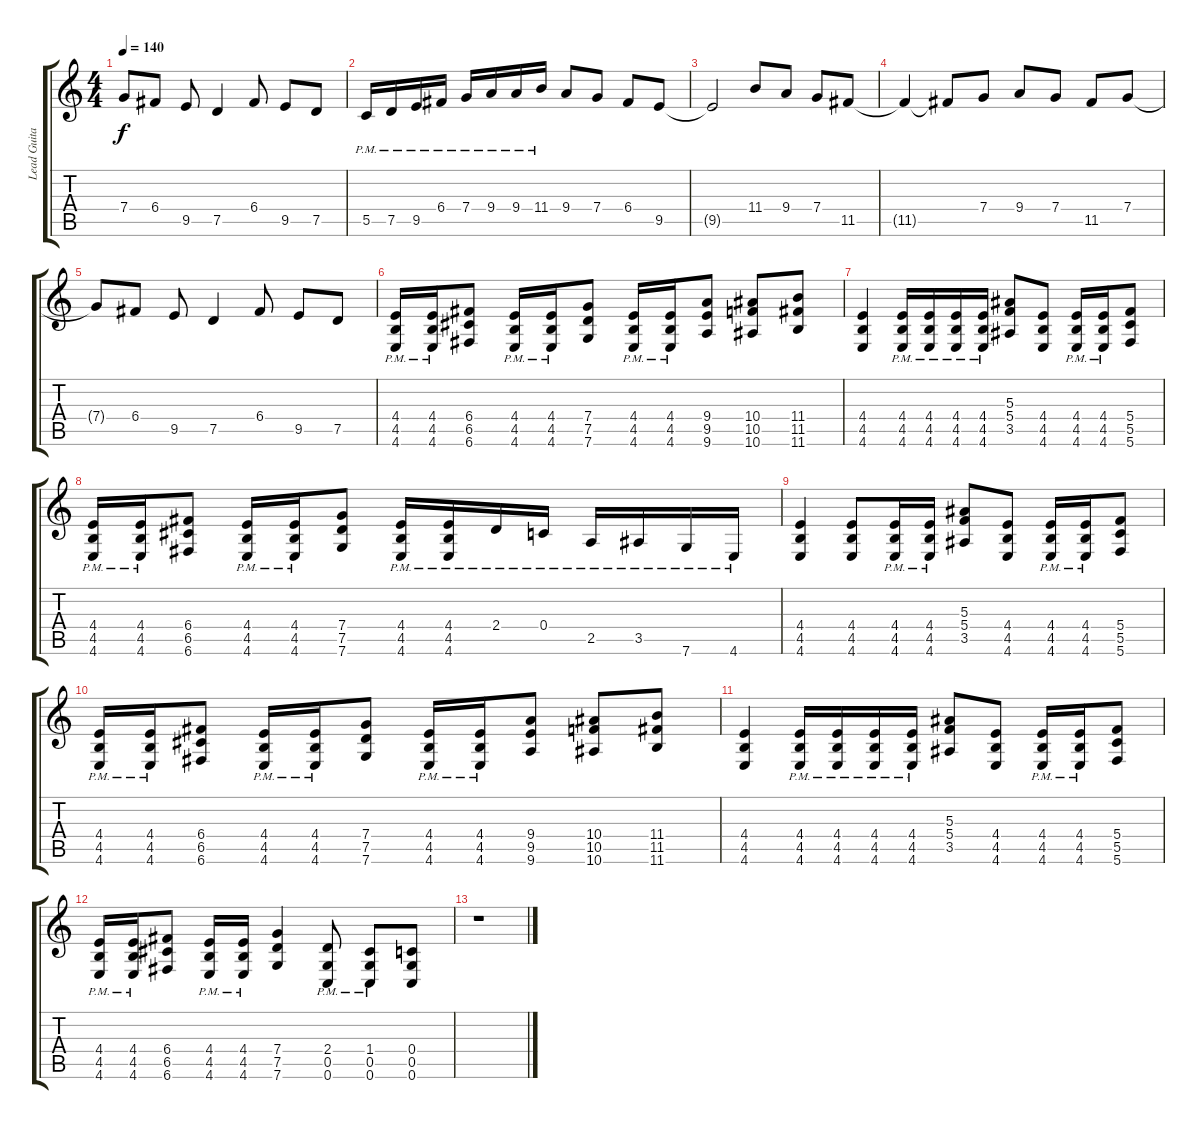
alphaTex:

\track ("Lead Guitar" "Lead Guita") {instrument distortionguitar}
\staff {score tabs}
\tuning (D4 A3 F3 C3 G2 C2) {hide}
\ts (4 4)
\tempo 140
\clef g2
\ks c
7.4{t}.8{dy f} 6.4.8 9.5.8 7.5.4 6.4.8 9.5.8 7.5.8 |
5.5{pm}.16 7.5{pm}.16 9.5{pm}.16 6.4{pm}.16 7.4{pm}.16 9.4{pm}.16 9.4{pm}.16 11.4{pm}.16 9.4.8 7.4.8 6.4.8 9.5.8 |
9.5{t}.2 11.4.8 9.4.8 7.4.8 11.5.8 |
11.5{t}.4 11.5{t}.8 7.4.8 9.4.8 7.4.8 11.5.8 7.4.8 |
7.4{t}.8 6.4.8 9.5.8 7.5.4 6.4.8 9.5.8 7.5.8 |
(4.4{pm} 4.5{pm} 4.6{pm}).16 (4.4{pm} 4.5{pm} 4.6{pm}).16 (6.4 6.5 6.6).8 (4.4{pm} 4.5{pm} 4.6{pm}).16 (4.4{pm} 4.5{pm} 4.6{pm}).16 (7.4 7.5 7.6).8 (4.4{pm} 4.5{pm} 4.6{pm}).16 (4.4{pm} 4.5{pm} 4.6{pm}).16 (9.4 9.5 9.6).8 (10.4 10.5 10.6).8 (11.4 11.5 11.6).8 |
(4.4 4.5 4.6).4 (4.4{pm} 4.5{pm} 4.6{pm}).16 (4.4{pm} 4.5{pm} 4.6{pm}).16 (4.4{pm} 4.5{pm} 4.6{pm}).16 (4.4{pm} 4.5{pm} 4.6{pm}).16 (5.3 5.4 3.5).8 (4.4 4.5 4.6).8 (4.4{pm} 4.5{pm} 4.6{pm}).16 (4.4{pm} 4.5{pm} 4.6{pm}).16 (5.4 5.5 5.6).8 |
(4.4{pm} 4.5{pm} 4.6{pm}).16 (4.4{pm} 4.5{pm} 4.6{pm}).16 (6.4 6.5 6.6).8 (4.4{pm} 4.5{pm} 4.6{pm}).16 (4.4{pm} 4.5{pm} 4.6{pm}).16 (7.4 7.5 7.6).8 (4.4{pm} 4.5{pm} 4.6{pm}).16 (4.4{pm} 4.5{pm} 4.6{pm}).16 2.4{pm}.16 0.4{pm}.16 2.5{pm}.16 3.5{pm}.16 7.6{pm}.16 4.6{pm}.16 |
(4.4 4.5 4.6).4 (4.4 4.5 4.6).8 (4.4{pm} 4.5{pm} 4.6{pm}).16 (4.4{pm} 4.5{pm} 4.6{pm}).16 (5.3 5.4 3.5).8 (4.4 4.5 4.6).8 (4.4{pm} 4.5{pm} 4.6{pm}).16 (4.4{pm} 4.5{pm} 4.6{pm}).16 (5.4 5.5 5.6).8 |
(4.4{pm} 4.5{pm} 4.6{pm}).16 (4.4{pm} 4.5{pm} 4.6{pm}).16 (6.4 6.5 6.6).8 (4.4{pm} 4.5{pm} 4.6{pm}).16 (4.4{pm} 4.5{pm} 4.6{pm}).16 (7.4 7.5 7.6).8 (4.4{pm} 4.5{pm} 4.6{pm}).16 (4.4{pm} 4.5{pm} 4.6{pm}).16 (9.4 9.5 9.6).8 (10.4 10.5 10.6).8 (11.4 11.5 11.6).8 |
(4.4 4.5 4.6).4 (4.4{pm} 4.5{pm} 4.6{pm}).16 (4.4{pm} 4.5{pm} 4.6{pm}).16 (4.4{pm} 4.5{pm} 4.6{pm}).16 (4.4{pm} 4.5{pm} 4.6{pm}).16 (5.3 5.4 3.5).8 (4.4 4.5 4.6).8 (4.4{pm} 4.5{pm} 4.6{pm}).16 (4.4{pm} 4.5{pm} 4.6{pm}).16 (5.4 5.5 5.6).8 |
(4.4{pm} 4.5{pm} 4.6{pm}).16 (4.4{pm} 4.5{pm} 4.6{pm}).16 (6.4 6.5 6.6).8 (4.4{pm} 4.5{pm} 4.6{pm}).16 (4.4{pm} 4.5{pm} 4.6{pm}).16 (7.4 7.5 7.6).4 (2.4{pm} 0.5{pm} 0.6{pm}).8 (1.4{pm} 0.5{pm} 0.6{pm}).8 (0.4 0.5 0.6).8 |
r.1
